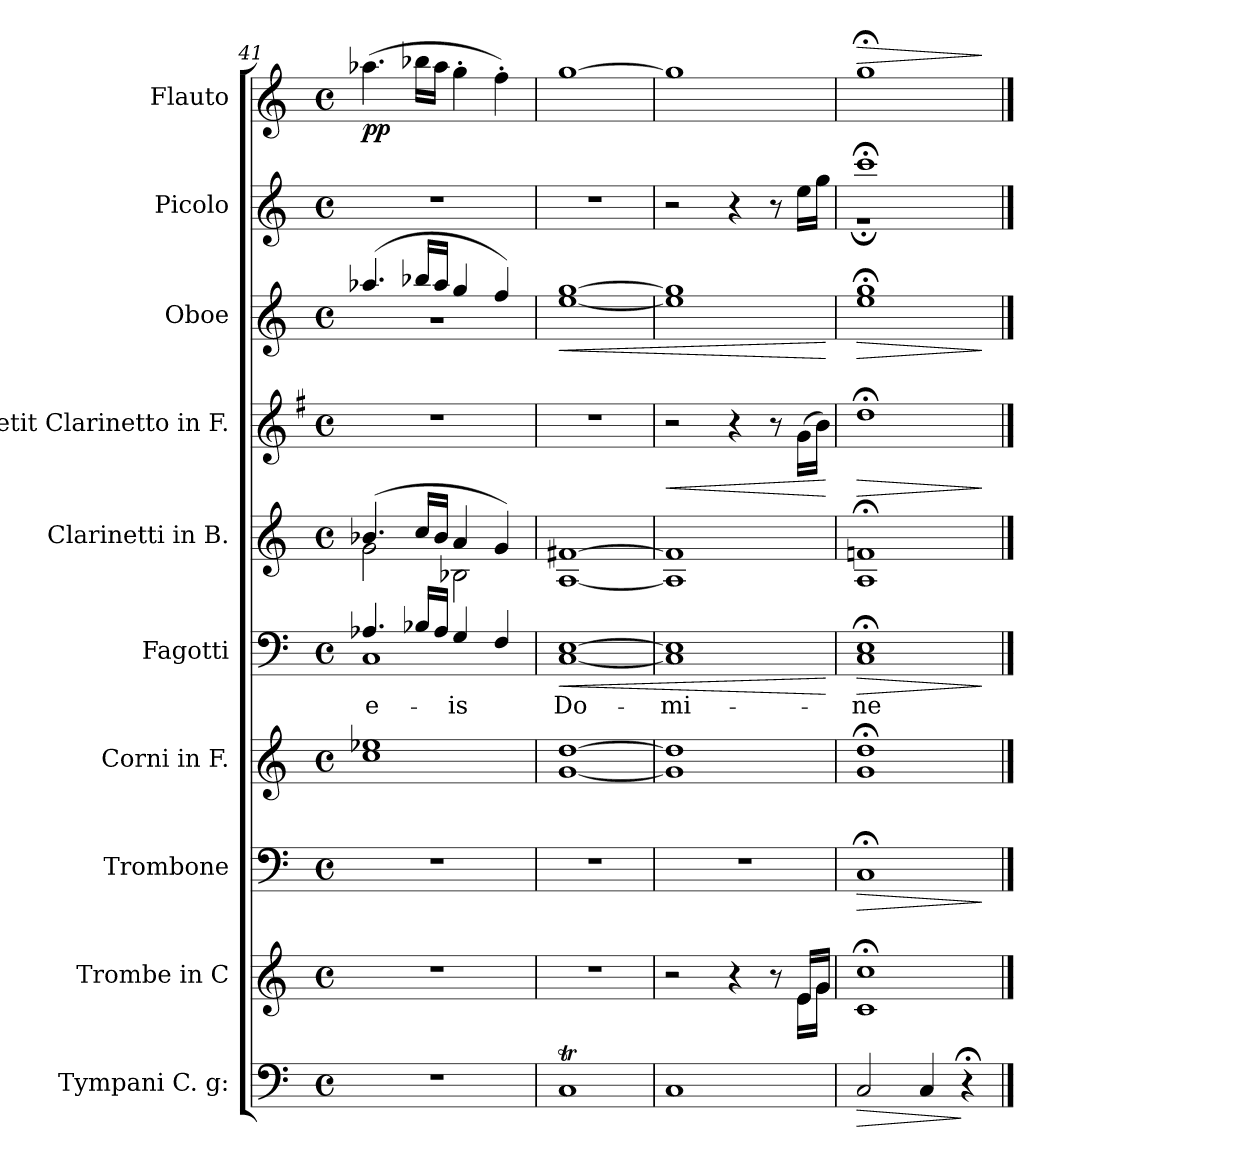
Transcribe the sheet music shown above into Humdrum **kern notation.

**kern	**dynam	**kern	**kern	**dynam	**kern	**kern	**text	**dynam	**kern	**kern	**dynam	**kern	**dynam	**kern	**kern	**dynam
*part10	*part10	*part9	*part8	*part8	*part7	*part6	*part6	*part6	*part5	*part4	*part4	*part3	*part3	*part2	*part1	*part1
*staff10	*staff10	*staff9	*staff8	*staff8	*staff7	*staff6	*staff6	*staff6	*staff5	*staff4	*staff4	*staff3	*staff3	*staff2	*staff1	*staff1
*I"Tympani C. g:	*	*I"Trombe in C	*I"Trombone	*	*I"Corni in F.	*I"Fagotti	*	*	*I"Clarinetti in B.	*I"Petit Clarinetto in F.	*	*I"Oboe	*	*I"Picolo	*I"Flauto	*
*	*	*	*I'Trb	*	*	*	*	*	*I'Cl	*I'Cl	*	*I'Ob	*	*	*I'Fl	*
*clefF4	*	*clefG2	*clefF4	*	*clefG2	*clefF4	*	*	*clefG2	*clefG2	*	*clefG2	*	*clefG2	*clefG2	*
*	*	*	*	*	*ITrd4c7	*	*	*	*ITrd1c2	*ITrd4c7	*	*	*	*	*	*
*k[]	*	*k[]	*k[]	*	*k[b-]	*k[]	*	*	*k[b-e-]	*k[]	*	*k[]	*	*k[]	*k[]	*
*M4/4	*	*M4/4	*M4/4	*	*M4/4	*M4/4	*	*	*M4/4	*M4/4	*	*M4/4	*	*M4/4	*M4/4	*
*met(c)	*	*met(c)	*met(c)	*	*met(c)	*met(c)	*	*	*met(c)	*met(c)	*	*met(c)	*	*met(c)	*met(c)	*
=41	=41	=41	=41	=41	=41	=41	=41	=41	=41	=41	=41	=41	=41	=41	=41	=41
*	*	*	*	*	*	*^	*	*	*^	*	*	*^	*	*	*	*
!	!	!	!	!	!	!	!	!	!	!	!	!	!	!	!	!	!	!	!LO:DY:b
1r	.	1r	1r	.	1f 1a-X	4.A-X/	1C	e-	.	(4.a-X/	2f\	1r	.	(4.aa-X/	1r	.	1r	(4.aa-X\	pp
.	.	.	.	.	.	16B-X/LL	.	.	.	16b-/LL	.	.	.	16bb-X/LL	.	.	.	16bb-X\LL	.
.	.	.	.	.	.	16A-/JJ	.	.	.	16a-/JJ	.	.	.	16aa-/JJ	.	.	.	16aa-\JJ	.
.	.	.	.	.	.	4G/	.	is	.	4g/	2A-X\	.	.	4gg/	.	.	.	4gg'\	.
.	.	.	.	.	.	4F/	.	.	.	4f/)	.	.	.	4ff/)	.	.	.	4ff'\)	.
*	*	*	*	*	*	*v	*v	*	*	*	*	*	*	*v	*v	*	*	*	*
*	*	*	*	*	*	*	*	*	*v	*v	*	*	*	*	*	*	*
=42	=42	=42	=42	=42	=42	=42	=42	=42	=42	=42	=42	=42	=42	=42	=42	=42
!	!	!	!	!	!	!	!	!LO:HP:b	!	!	!	!	!LO:HP:b	!	!	!
1CT	.	1r	1r	.	[1c [1g	[1C [1E	Do-	<	[1G [1en	1r	.	[1ee [1gg	<	1r	[1gg	.
=43	=43	=43	=43	=43	=43	=43	=43	=43	=43	=43	=43	=43	=43	=43	=43	=43
*	*	*^	*	*	*	*	*	*	*	*	*	*	*	*	*	*
!	!	!	!	!	!	!	!	!	!	!	!	!LO:HP:b	!	!	!	!	!
1C	.	2r	2.ryy	1r	.	1c] 1g]	1C] 1E]	-mi-	.	1G] 1e]	2r	<	1ee] 1gg]	.	2r	1gg]	.
.	.	4r	.	.	.	.	.	.	.	.	4r	.	.	.	4r	.	.
.	.	8r	8ryy	.	.	.	.	.	.	.	8r	.	.	.	8r	.	.
.	.	16e/LL	16e\LL	.	.	.	.	.	.	.	(16c\LL	.	.	.	16ee\LL	.	.
.	.	16g/JJ	16g\JJ	.	.	.	.	.	.	.	16e\JJ)	.	.	.	16gg\JJ	.	.
*	*	*v	*v	*	*	*	*	*	*	*	*	*	*	*	*	*	*
.	.	.	.	.	.	.	.	[	.	.	[	.	[	.	.	.
=44	=44	=44	=44	=44	=44	=44	=44	=44	=44	=44	=44	=44	=44	=44	=44	=44
!	!LO:HP:b	!	!	!LO:HP:b	!	!	!	!LO:HP:b	!	!	!LO:HP:b	!	!LO:HP:b	!	!	!LO:HP:a
*	*	*	*	*	*	*	*	*	*	*	*	*	*	*^	*	*
2CTTT/	>	1c;< 1cc;<	1C;<	>	1c;< 1g;<	1C;< 1E;<	-ne	>	1G;< 1e-X;<	1g;<	>	1ee;< 1gg;<	>	1ccc;<	1r;<	1gg;<	>
4C/	.	.	.	.	.	.	.	.	.	.	.	.	.	.	.	.	.
4r;<	]	.	.	.	.	.	.	.	.	.	.	.	.	.	.	.	.
*	*	*	*	*	*	*	*	*	*	*	*	*	*	*v	*v	*	*
.	.	.	.	]	.	.	.	]	.	.	]	.	]	.	.	]
==	==	==	==	==	==	==	==	==	==	==	==	==	==	==	==	==
*-	*-	*-	*-	*-	*-	*-	*-	*-	*-	*-	*-	*-	*-	*-	*-	*-
